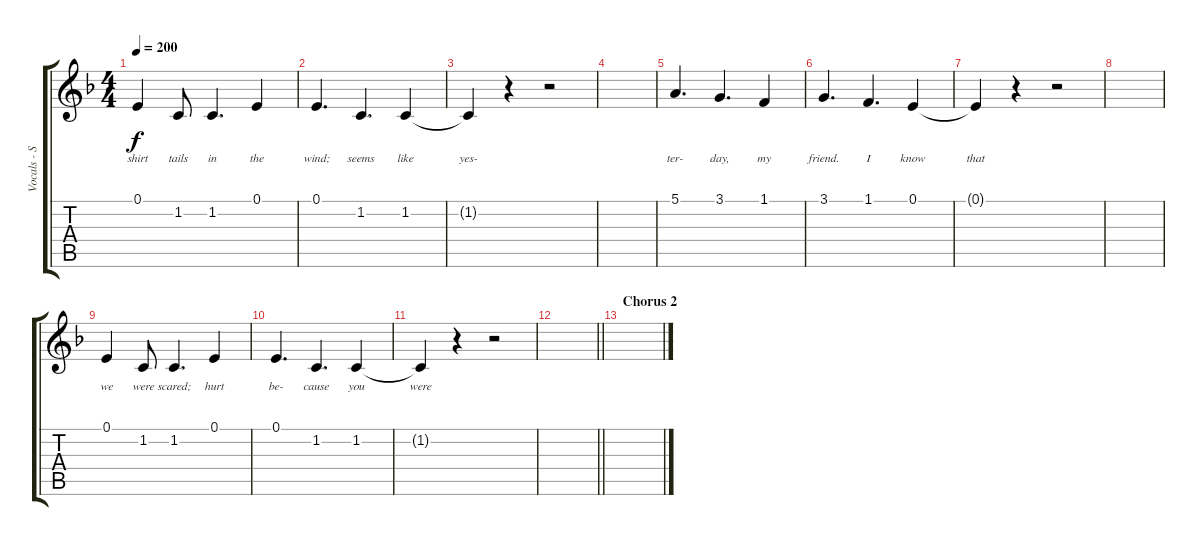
\track ("Vocals - Simon Neil" "Vocals - S") {instrument altosax}
\staff {score tabs}
\tuning (E4 B3 G3 D3 A2 E2) {hide}
\ts (4 4)
\tempo 200
\clef g2
\ks f
0.1.4{lyrics (0 "shirt") lyrics (1 "") lyrics (2 "") lyrics (3 "") lyrics (4 "") dy f} 1.2.8{lyrics (0 "tails") lyrics (1 "") lyrics (2 "") lyrics (3 "") lyrics (4 "")} 1.2.4{d lyrics (0 "in") lyrics (1 "") lyrics (2 "") lyrics (3 "") lyrics (4 "")} 0.1.4{lyrics (0 "the") lyrics (1 "") lyrics (2 "") lyrics (3 "") lyrics (4 "")} |
0.1.4{d lyrics (0 "wind;") lyrics (1 "") lyrics (2 "") lyrics (3 "") lyrics (4 "")} 1.2.4{d lyrics (0 "seems") lyrics (1 "") lyrics (2 "") lyrics (3 "") lyrics (4 "")} 1.2.4{lyrics (0 "like") lyrics (1 "") lyrics (2 "") lyrics (3 "") lyrics (4 "")} |
1.2{t}.4{lyrics (0 "yes-") lyrics (1 "") lyrics (2 "") lyrics (3 "") lyrics (4 "")} r.4 r.2 |
|
5.1.4{d lyrics (0 "ter-") lyrics (1 "") lyrics (2 "") lyrics (3 "") lyrics (4 "")} 3.1.4{d lyrics (0 "day,") lyrics (1 "") lyrics (2 "") lyrics (3 "") lyrics (4 "")} 1.1.4{lyrics (0 "my") lyrics (1 "") lyrics (2 "") lyrics (3 "") lyrics (4 "")} |
3.1.4{d lyrics (0 "friend.") lyrics (1 "") lyrics (2 "") lyrics (3 "") lyrics (4 "")} 1.1.4{d lyrics (0 "I") lyrics (1 "") lyrics (2 "") lyrics (3 "") lyrics (4 "")} 0.1.4{lyrics (0 "know") lyrics (1 "") lyrics (2 "") lyrics (3 "") lyrics (4 "")} |
0.1{t}.4{lyrics (0 "that") lyrics (1 "") lyrics (2 "") lyrics (3 "") lyrics (4 "")} r.4 r.2 |
|
0.1.4{lyrics (0 "we") lyrics (1 "") lyrics (2 "") lyrics (3 "") lyrics (4 "")} 1.2.8{lyrics (0 "were") lyrics (1 "") lyrics (2 "") lyrics (3 "") lyrics (4 "")} 1.2.4{d lyrics (0 "scared;") lyrics (1 "") lyrics (2 "") lyrics (3 "") lyrics (4 "")} 0.1.4{lyrics (0 "hurt") lyrics (1 "") lyrics (2 "") lyrics (3 "") lyrics (4 "")} |
0.1.4{d lyrics (0 "be-") lyrics (1 "") lyrics (2 "") lyrics (3 "") lyrics (4 "")} 1.2.4{d lyrics (0 "cause") lyrics (1 "") lyrics (2 "") lyrics (3 "") lyrics (4 "")} 1.2.4{lyrics (0 "you") lyrics (1 "") lyrics (2 "") lyrics (3 "") lyrics (4 "")} |
1.2{t}.4{lyrics (0 "were") lyrics (1 "") lyrics (2 "") lyrics (3 "") lyrics (4 "")} r.4 r.2 |
\barLineRight lightlight
|
\section ("" "Chorus 2")
